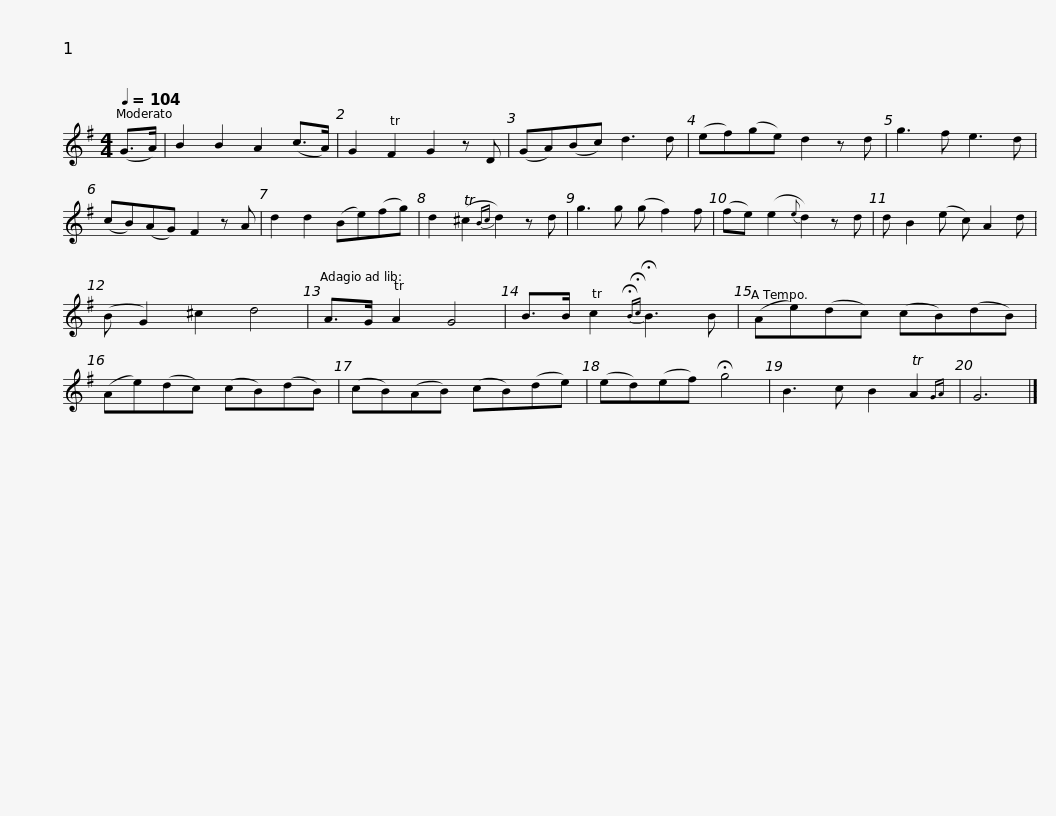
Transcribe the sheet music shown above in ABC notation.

X:1
L:1/8
Q:1/4=104
M:4/4
I:linebreak $
K:G
V:1 treble
V:1
 (G>A) | B2 B2 A2 (c>A) | G2 TF2 G2 z D | (GA)(Bc) d3 d | (ef)(ge) d2 z d | %5
 g3 f e3 d | (cB)(AG) F2 z A |$ d2 d2 (Be)(fg) | d2 (T^c2{Bc} d2) z d | g3 g (g f2) f | %10
 (fe) (e2{e} d2) z d | d B2 (e c) A2 d | (B G2) ^c2 d4 | A>G TA2 G4 |$ B>B Tc2{!fermata!B!fermata!c} !fermata!B3 B | %15
 (Ae)(dc) (cB)(dB) | (Ae)(dc) (cB)(dB) | (cB)(AB) (cB)(de) | (ed)(ef) !fermata!g4 | B3 c B2 TA2{GA} | %20
 G6 |] %21
